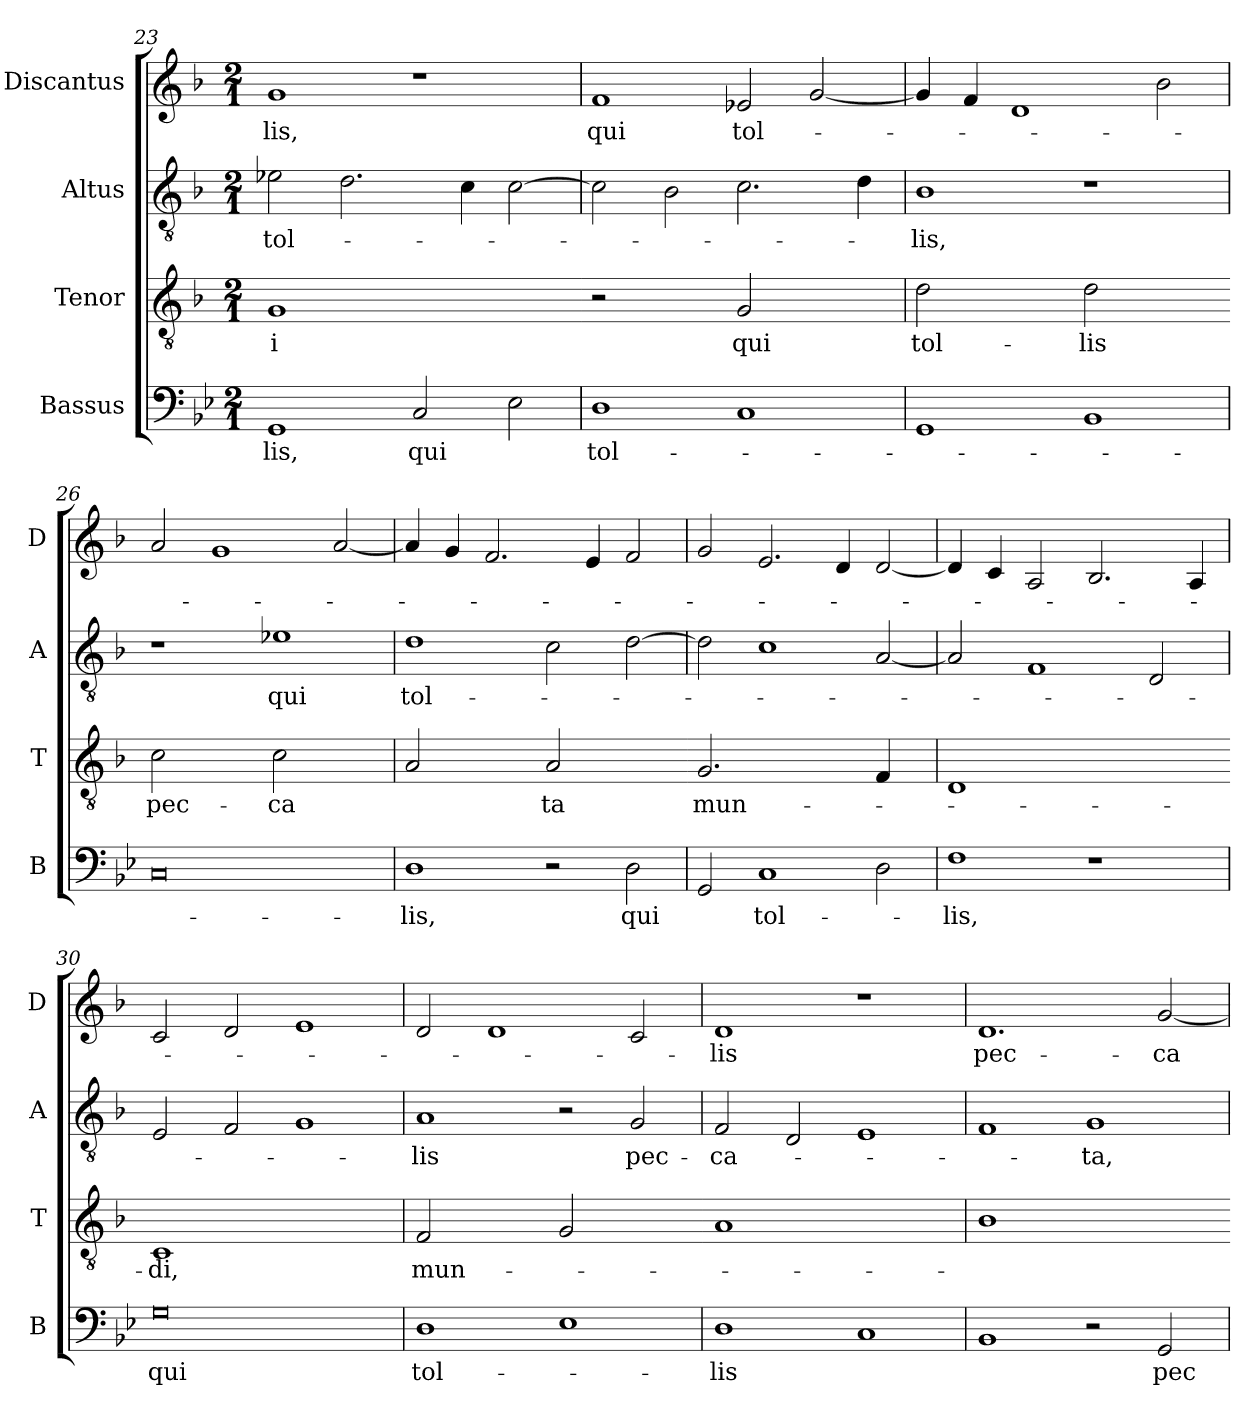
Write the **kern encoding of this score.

**kern	**text	**kern	**text	**kern	**text	**kern	**text
*part4	*part4	*part3	*part3	*part2	*part2	*part1	*part1
*staff4	*staff4	*staff3	*staff3	*staff2	*staff2	*staff1	*staff1
*I"Bassus	*	*I"Tenor	*	*I"Altus	*	*I"Discantus	*
*I'B	*	*I'T	*	*I'A	*	*I'D	*
*clefF4	*	*clefGv2	*	*clefGv2	*	*clefG2	*
*k[b-e-]	*	*k[b-]	*	*k[b-]	*	*k[b-]	*
*M2/1	*	*M2/1	*	*M2/1	*	*M2/1	*
=23	=23	=23	=23	=23	=23	=23	=23
!	!	!LO:N:vis=1	!	!	!	!	!
1GG	-lis,	0G	-i	2e-X	tol-	1g	-lis,
.	.	.	.	2.d	.	.	.
2C	qui	.	.	.	.	1r	.
.	.	.	.	4c	.	.	.
2E-	.	.	.	[2c	.	.	.
=24	=24	=24-	=24	=24	=24	=24	=24
!	!	!LO:N:vis=2	!	!	!	!	!
1D	tol-	1r	.	2c]	.	1f	qui
.	.	.	.	2B-	.	.	.
!	!	!LO:N:vis=2	!	!	!	!	!
1C	.	1G	qui	2.c	.	2e-X	tol-
.	.	.	.	.	.	[2g	.
.	.	.	.	4d	.	.	.
=25	=25	=25	=25	=25	=25	=25	=25
!	!	!LO:N:vis=2	!	!	!	!	!
1GG	.	1d	tol-	1B-	-lis,	4g]	.
.	.	.	.	.	.	4f	.
.	.	.	.	.	.	1d	.
!	!	!LO:N:vis=2	!	!	!	!	!
1BB-	.	1d	-lis	1r	.	.	.
.	.	.	.	.	.	2b-	.
=26	=26	=26-	=26	=26	=26	=26	=26
!	!	!LO:N:vis=2	!	!	!	!	!
0C	.	1c	pec-	1r	.	2a	.
.	.	.	.	.	.	1g	.
!	!	!LO:N:vis=2	!	!	!	!	!
.	.	1c	-ca	1e-X	qui	.	.
.	.	.	.	.	.	[2a	.
=27	=27	=27	=27	=27	=27	=27	=27
!	!	!LO:N:vis=2	!	!	!	!	!
1D	-lis,	1A	.	1d	tol-	4a]	.
.	.	.	.	.	.	4g	.
.	.	.	.	.	.	2.f	.
!	!	!LO:N:vis=2	!	!	!	!	!
2r	.	1A	-ta	2c	.	.	.
.	.	.	.	.	.	4e	.
2D	qui	.	.	[2d	.	2f	.
=28	=28	=28-	=28	=28	=28	=28	=28
!	!	!LO:N:vis=2.	!	!	!	!	!
2GG	.	1.G	mun-	2d]	.	2g	.
1C	tol-	.	.	1c	.	2.e	.
.	.	.	.	.	.	4d	.
!	!	!LO:N:vis=4	!	!	!	!	!
2D	.	2F	.	[2A	.	[2d	.
=29	=29	=29	=29	=29	=29	=29	=29
!	!	!LO:N:vis=1	!	!	!	!	!
1F	-lis,	0D	.	2A]	.	4d]	.
.	.	.	.	.	.	4c	.
.	.	.	.	1F	.	2A	.
1r	.	.	.	.	.	2.B-	.
.	.	.	.	2D	.	.	.
.	.	.	.	.	.	4A	.
=30	=30	=30-	=30	=30	=30	=30	=30
!	!	!LO:N:vis=1	!	!	!	!	!
0G	qui	0C	-di,	2E	.	2c	.
.	.	.	.	2F	.	2d	.
.	.	.	.	1G	.	1e	.
=31	=31	=31	=31	=31	=31	=31	=31
!	!	!LO:N:vis=2	!	!	!	!	!
1D	tol-	1F	mun-	1A	-lis	2d	.
.	.	.	.	.	.	1d	.
!	!	!LO:N:vis=2	!	!	!	!	!
1E-	.	1G	.	2r	.	.	.
.	.	.	.	2G	pec-	2c	.
=32	=32	=32-	=32	=32	=32	=32	=32
!	!	!LO:N:vis=1	!	!	!	!	!
1D	-lis	0A	.	2F	-ca-	1d	-lis
.	.	.	.	2D	.	.	.
1C	.	.	.	1E	.	1r	.
=33	=33	=33	=33	=33	=33	=33	=33
!	!	!LO:N:vis=1	!	!	!	!	!
1BB-	.	0B-	.	1F	.	1.d	pec-
2r	.	.	.	1G	-ta,	.	.
2GG	pec-	.	.	.	.	[2g	-ca-
=	=	=-	=	=	=	=	=
*-	*-	*-	*-	*-	*-	*-	*-
